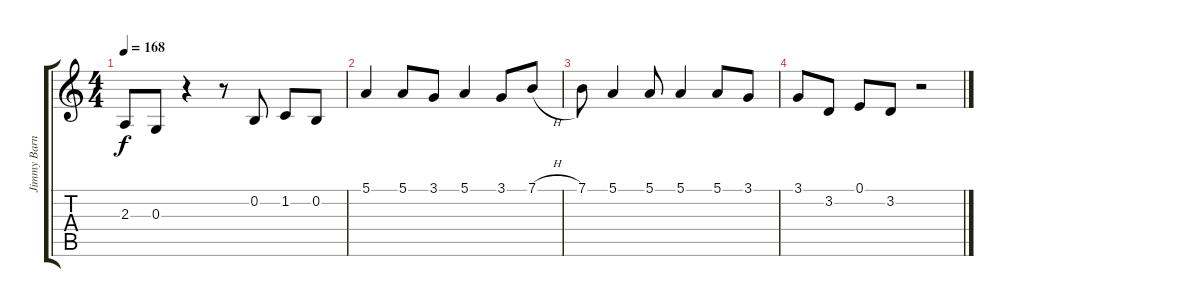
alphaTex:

\track ("Jimmy Barnes" "Jimmy Barn") {instrument acousticgrandpiano}
\staff {score tabs}
\tuning (E4 B3 G3 D3 A2 E2) {hide}
\ts (4 4)
\tempo 168
\clef g2
\ks c
2.3.8{dy f} 0.3.8 r.4 r.8 0.2.8 1.2.8 0.2.8 |
5.1.4 5.1.8 3.1.8 5.1.4 3.1.8 7.1{h}.8 |
7.1.8 5.1.4 5.1.8 5.1.4 5.1.8 3.1.8 |
3.1.8 3.2.8 0.1.8 3.2.8 r.2
